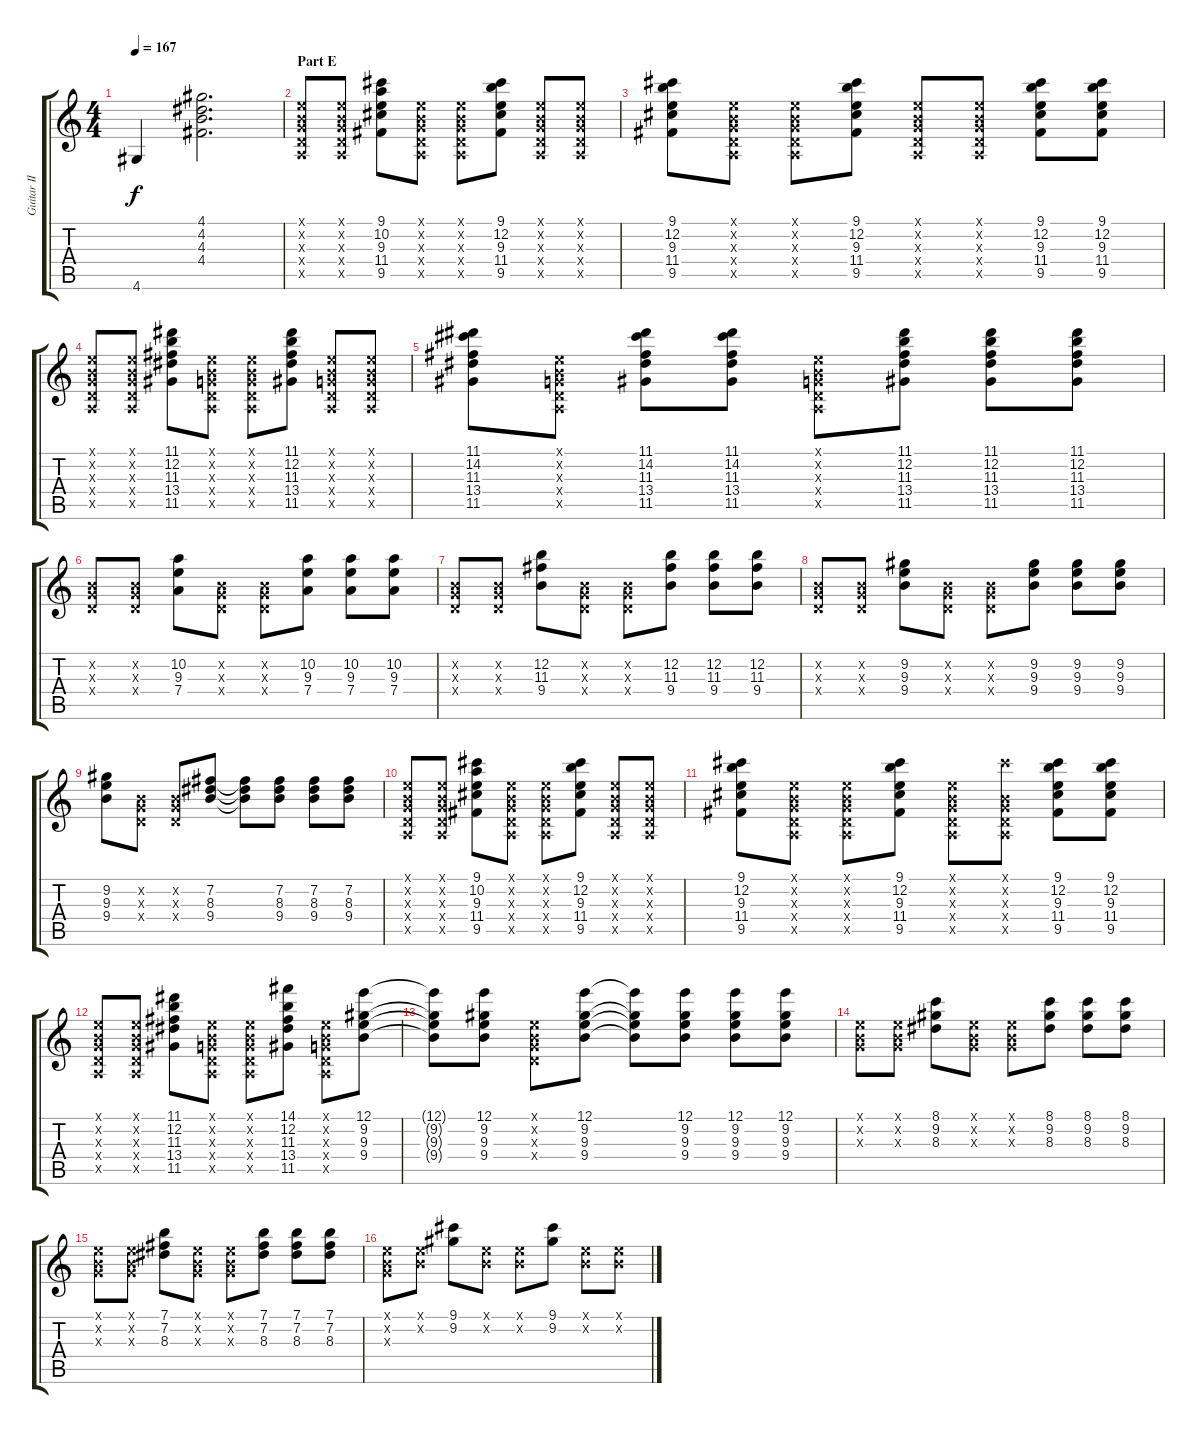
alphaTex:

\track ("Guitar II (Ken)" "Guitar II ") {mute instrument electricguitarclean}
\staff {score tabs}
\tuning (E4 B3 G3 D3 A2 E2) {hide}
\ts (4 4)
\tempo 167
\clef g2
\ks c
4.6.4{dy f} (4.1 4.2 4.3 4.4).2{d} |
\section ("" "Part E")
(0.1{x} 0.2{x} 0.3{x} 0.4{x} 0.5{x}).8 (0.1{x} 0.2{x} 0.3{x} 0.4{x} 0.5{x}).8 (9.1 10.2 9.3 11.4 9.5).8 (0.1{x} 0.2{x} 0.3{x} 0.4{x} 0.5{x}).8 (0.1{x} 0.2{x} 0.3{x} 0.4{x} 0.5{x}).8 (9.1 12.2 9.3 11.4 9.5).8 (0.1{x} 0.2{x} 0.3{x} 0.4{x} 0.5{x}).8 (0.1{x} 0.2{x} 0.3{x} 0.4{x} 0.5{x}).8 |
(9.1 12.2 9.3 11.4 9.5).8 (0.1{x} 0.2{x} 0.3{x} 0.4{x} 0.5{x}).8 (0.1{x} 0.2{x} 0.3{x} 0.4{x} 0.5{x}).8 (9.1 12.2 9.3 11.4 9.5).8 (0.1{x} 0.2{x} 0.3{x} 0.4{x} 0.5{x}).8 (0.1{x} 0.2{x} 0.3{x} 0.4{x} 0.5{x}).8 (9.1 12.2 9.3 11.4 9.5).8 (9.1 12.2 9.3 11.4 9.5).8 |
(0.1{x} 0.2{x} 0.3{x} 0.4{x} 0.5{x}).8 (0.1{x} 0.2{x} 0.3{x} 0.4{x} 0.5{x}).8 (11.1 12.2 11.3 13.4 11.5).8 (0.1{x} 0.2{x} 0.3{x} 0.4{x} 0.5{x}).8 (0.1{x} 0.2{x} 0.3{x} 0.4{x} 0.5{x}).8 (11.1 12.2 11.3 13.4 11.5).8 (0.1{x} 0.2{x} 0.3{x} 0.4{x} 0.5{x}).8 (0.1{x} 0.2{x} 0.3{x} 0.4{x} 0.5{x}).8 |
(11.1 14.2 11.3 13.4 11.5).8 (0.1{x} 0.2{x} 0.3{x} 0.4{x} 0.5{x}).8 (11.1 14.2 11.3 13.4 11.5).8 (11.1 14.2 11.3 13.4 11.5).8 (0.1{x} 0.2{x} 0.3{x} 0.4{x} 0.5{x}).8 (11.1 12.2 11.3 13.4 11.5).8 (11.1 12.2 11.3 13.4 11.5).8 (11.1 12.2 11.3 13.4 11.5).8 |
(0.2{x} 0.3{x} 0.4{x}).8 (0.2{x} 0.3{x} 0.4{x}).8 (10.2 9.3 7.4).8 (0.2{x} 0.3{x} 0.4{x}).8 (0.2{x} 0.3{x} 0.4{x}).8 (10.2 9.3 7.4).8 (10.2 9.3 7.4).8 (10.2 9.3 7.4).8 |
(0.2{x} 0.3{x} 0.4{x}).8 (0.2{x} 0.3{x} 0.4{x}).8 (12.2 11.3 9.4).8 (0.2{x} 0.3{x} 0.4{x}).8 (0.2{x} 0.3{x} 0.4{x}).8 (12.2 11.3 9.4).8 (12.2 11.3 9.4).8 (12.2 11.3 9.4).8 |
(0.2{x} 0.3{x} 0.4{x}).8 (0.2{x} 0.3{x} 0.4{x}).8 (9.2 9.3 9.4).8 (0.2{x} 0.3{x} 0.4{x}).8 (0.2{x} 0.3{x} 0.4{x}).8 (9.2 9.3 9.4).8 (9.2 9.3 9.4).8 (9.2 9.3 9.4).8 |
(9.2 9.3 9.4).8 (0.2{x} 0.3{x} 0.4{x}).8 (0.2{x} 0.3{x} 0.4{x}).8 (7.2 8.3 9.4).8 (7.2{t} 8.3{t} 9.4{t}).8 (7.2 8.3 9.4).8 (7.2 8.3 9.4).8 (7.2 8.3 9.4).8 |
(0.1{x} 0.2{x} 0.3{x} 0.4{x} 0.5{x}).8 (0.1{x} 0.2{x} 0.3{x} 0.4{x} 0.5{x}).8 (9.1 10.2 9.3 11.4 9.5).8 (0.1{x} 0.2{x} 0.3{x} 0.4{x} 0.5{x}).8 (0.1{x} 0.2{x} 0.3{x} 0.4{x} 0.5{x}).8 (9.1 12.2 9.3 11.4 9.5).8 (0.1{x} 0.2{x} 0.3{x} 0.4{x} 0.5{x}).8 (0.1{x} 0.2{x} 0.3{x} 0.4{x} 0.5{x}).8 |
(9.1 12.2 9.3 11.4 9.5).8 (0.1{x} 0.2{x} 0.3{x} 0.4{x} 0.5{x}).8 (0.1{x} 0.2{x} 0.3{x} 0.4{x} 0.5{x}).8 (9.1 12.2 9.3 11.4 9.5).8 (0.1{x} 0.2{x} 0.3{x} 0.4{x} 0.5{x}).8 (9.1{x} 0.2{x} 0.3{x} 0.4{x} 0.5{x}).8 (9.1 12.2 9.3 11.4 9.5).8 (9.1 12.2 9.3 11.4 9.5).8 |
(0.1{x} 0.2{x} 0.3{x} 0.4{x} 0.5{x}).8 (0.1{x} 0.2{x} 0.3{x} 0.4{x} 0.5{x}).8 (11.1 12.2 11.3 13.4 11.5).8 (0.1{x} 0.2{x} 0.3{x} 0.4{x} 0.5{x}).8 (0.1{x} 0.2{x} 0.3{x} 0.4{x} 0.5{x}).8 (14.1 12.2 11.3 13.4 11.5).8 (0.1{x} 0.2{x} 0.3{x} 0.4{x} 0.5{x}).8 (12.1 9.2 9.3 9.4).8 |
(12.1{t} 9.2{t} 9.3{t} 9.4{t}).8 (12.1 9.2 9.3 9.4).8 (0.1{x} 0.2{x} 0.3{x} 0.4{x}).8 (12.1 9.2 9.3 9.4).8 (12.1{t} 9.2{t} 9.3{t} 9.4{t}).8 (12.1 9.2 9.3 9.4).8 (12.1 9.2 9.3 9.4).8 (12.1 9.2 9.3 9.4).8 |
(0.1{x} 0.2{x} 0.3{x}).8 (0.1{x} 0.2{x} 0.3{x}).8 (8.1 9.2 8.3).8 (0.1{x} 0.2{x} 0.3{x}).8 (0.1{x} 0.2{x} 0.3{x}).8 (8.1 9.2 8.3).8 (8.1 9.2 8.3).8 (8.1 9.2 8.3).8 |
(0.1{x} 0.2{x} 0.3{x}).8 (0.1{x} 0.2{x} 0.3{x}).8 (7.1 7.2 8.3).8 (0.1{x} 0.2{x} 0.3{x}).8 (0.1{x} 0.2{x} 0.3{x}).8 (7.1 7.2 8.3).8 (7.1 7.2 8.3).8 (7.1 7.2 8.3).8 |
(0.1{x} 0.2{x} 0.3{x}).8 (0.1{x} 0.2{x}).8 (9.1 9.2).8 (0.1{x} 0.2{x}).8 (0.1{x} 0.2{x}).8 (9.1 9.2).8 (0.1{x} 0.2{x}).8 (0.1{x} 0.2{x}).8
